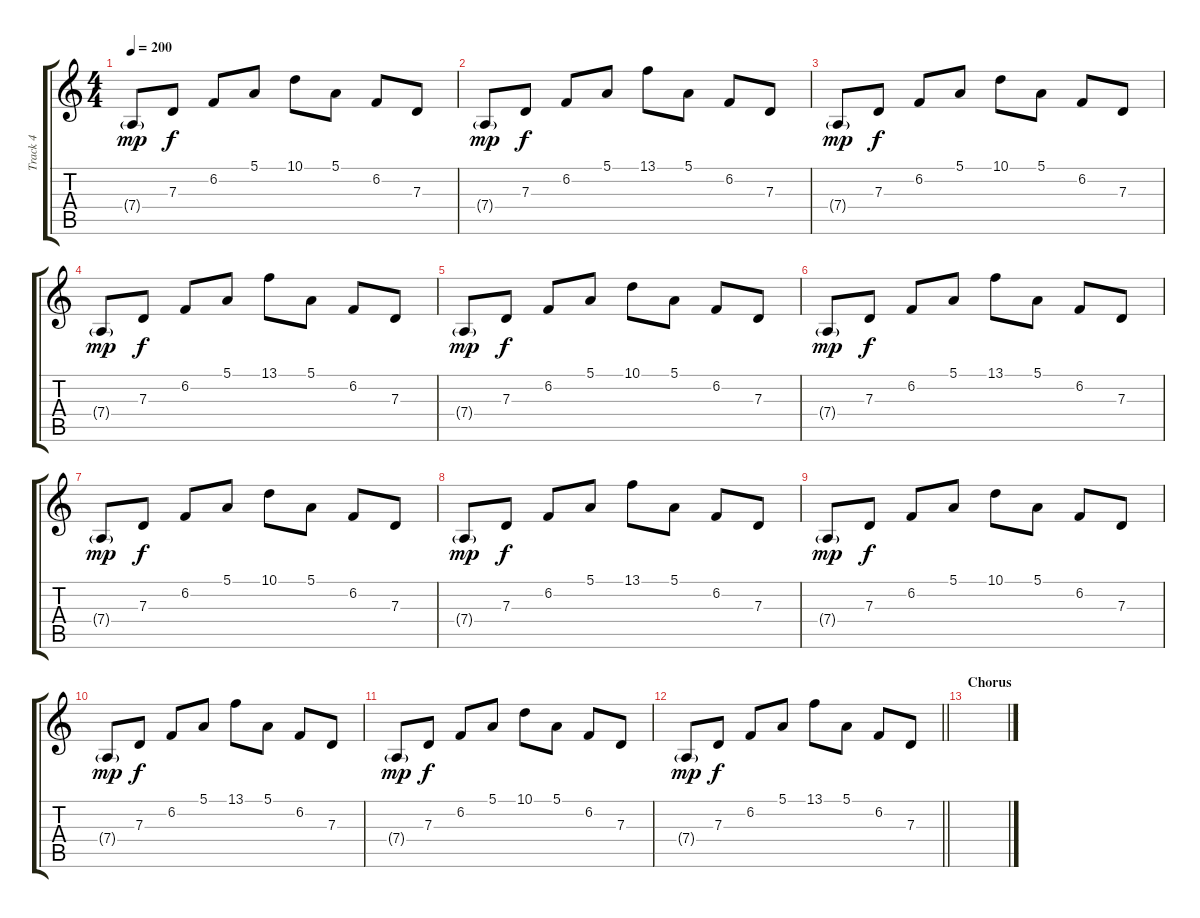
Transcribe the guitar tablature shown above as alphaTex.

\track ("Track 4" "Track 4") {instrument lead3calliope}
\staff {score tabs}
\tuning (E4 B3 G3 D3 A2 E2) {hide}
\ts (4 4)
\tempo 200
\clef g2
\ks c
7.4{g}.8{dy mp instrument frenchhorn} 7.3.8{dy f} 6.2.8 5.1.8 10.1.8 5.1.8 6.2.8 7.3.8 |
7.4{g}.8{dy mp instrument flute} 7.3.8{dy f} 6.2.8 5.1.8 13.1.8 5.1.8 6.2.8 7.3.8 |
7.4{g}.8{dy mp instrument frenchhorn} 7.3.8{dy f} 6.2.8 5.1.8 10.1.8 5.1.8 6.2.8 7.3.8 |
7.4{g}.8{dy mp instrument flute} 7.3.8{dy f} 6.2.8 5.1.8 13.1.8 5.1.8 6.2.8 7.3.8 |
7.4{g}.8{dy mp instrument frenchhorn} 7.3.8{dy f} 6.2.8 5.1.8 10.1.8 5.1.8 6.2.8 7.3.8 |
7.4{g}.8{dy mp instrument flute} 7.3.8{dy f} 6.2.8 5.1.8 13.1.8 5.1.8 6.2.8 7.3.8 |
7.4{g}.8{dy mp instrument frenchhorn} 7.3.8{dy f} 6.2.8 5.1.8 10.1.8 5.1.8 6.2.8 7.3.8 |
7.4{g}.8{dy mp instrument flute} 7.3.8{dy f} 6.2.8 5.1.8 13.1.8 5.1.8 6.2.8 7.3.8 |
7.4{g}.8{dy mp instrument frenchhorn} 7.3.8{dy f} 6.2.8 5.1.8 10.1.8 5.1.8 6.2.8 7.3.8 |
7.4{g}.8{dy mp instrument flute} 7.3.8{dy f} 6.2.8 5.1.8 13.1.8 5.1.8 6.2.8 7.3.8 |
7.4{g}.8{dy mp instrument frenchhorn} 7.3.8{dy f} 6.2.8 5.1.8 10.1.8 5.1.8 6.2.8 7.3.8 |
\barLineRight lightlight
7.4{g}.8{dy mp instrument flute} 7.3.8{dy f} 6.2.8 5.1.8 13.1.8 5.1.8 6.2.8 7.3.8 |
\section ("" "Chorus")
